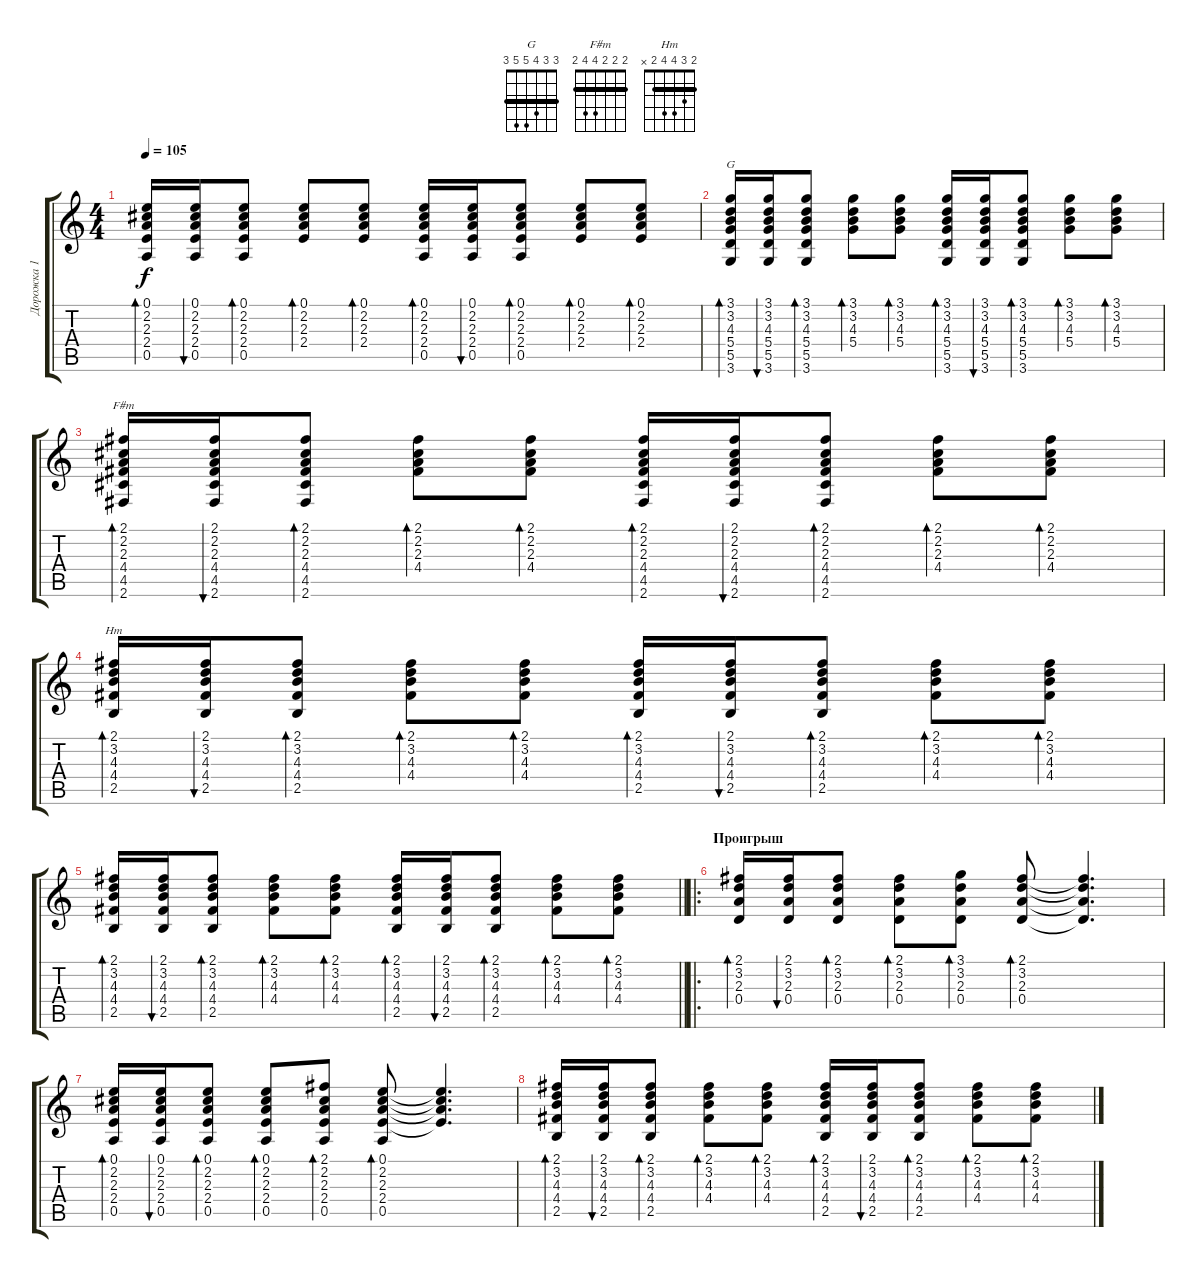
\track ("Дорожка 1" "Дорожка 1") {instrument acousticguitarsteel}
\staff {score tabs}
\tuning (E4 B3 G3 D3 A2 E2) {hide}
\chord ("G" 3 3 4 5 5 3) {barre 3}
\chord ("F#m" 2 2 2 4 4 2) {barre 2}
\chord ("Hm" 2 3 4 4 2 x) {barre 2}
\ts (4 4)
\tempo 105
\clef g2
\ks c
(0.1 2.2 2.3 2.4 0.5).16{bd 30 dy f} (0.1 2.2 2.3 2.4 0.5).16{bu 30} (0.1 2.2 2.3 2.4 0.5).8{bd 30} (0.1 2.2 2.3 2.4).8{bd 30} (0.1 2.2 2.3 2.4).8{bd 30} (0.1 2.2 2.3 2.4 0.5).16{bd 30} (0.1 2.2 2.3 2.4 0.5).16{bu 30} (0.1 2.2 2.3 2.4 0.5).8{bd 30} (0.1 2.2 2.3 2.4).8{bd 30} (0.1 2.2 2.3 2.4).8{bd 30} |
(3.1 3.2 4.3 5.4 5.5 3.6).16{bd 30 ch "G"} (3.1 3.2 4.3 5.4 5.5 3.6).16{bu 30} (3.1 3.2 4.3 5.4 5.5 3.6).8{bd 30} (3.1 3.2 4.3 5.4).8{bd 30} (3.1 3.2 4.3 5.4).8{bd 30} (3.1 3.2 4.3 5.4 5.5 3.6).16{bd 30} (3.1 3.2 4.3 5.4 5.5 3.6).16{bu 30} (3.1 3.2 4.3 5.4 5.5 3.6).8{bd 30} (3.1 3.2 4.3 5.4).8{bd 30} (3.1 3.2 4.3 5.4).8{bd 30} |
(2.1 2.2 2.3 4.4 4.5 2.6).16{bd 30 ch "F#m"} (2.1 2.2 2.3 4.4 4.5 2.6).16{bu 30} (2.1 2.2 2.3 4.4 4.5 2.6).8{bd 30} (2.1 2.2 2.3 4.4).8{bd 30} (2.1 2.2 2.3 4.4).8{bd 30} (2.1 2.2 2.3 4.4 4.5 2.6).16{bd 30} (2.1 2.2 2.3 4.4 4.5 2.6).16{bu 30} (2.1 2.2 2.3 4.4 4.5 2.6).8{bd 30} (2.1 2.2 2.3 4.4).8{bd 30} (2.1 2.2 2.3 4.4).8{bd 30} |
(2.1 3.2 4.3 4.4 2.5).16{bd 30 ch "Hm"} (2.1 3.2 4.3 4.4 2.5).16{bu 30} (2.1 3.2 4.3 4.4 2.5).8{bd 30} (2.1 3.2 4.3 4.4).8{bd 30} (2.1 3.2 4.3 4.4).8{bd 30} (2.1 3.2 4.3 4.4 2.5).16{bd 30} (2.1 3.2 4.3 4.4 2.5).16{bu 30} (2.1 3.2 4.3 4.4 2.5).8{bd 30} (2.1 3.2 4.3 4.4).8{bd 30} (2.1 3.2 4.3 4.4).8{bd 30} |
\barLineRight lightlight
(2.1 3.2 4.3 4.4 2.5).16{bd 30} (2.1 3.2 4.3 4.4 2.5).16{bu 30} (2.1 3.2 4.3 4.4 2.5).8{bd 30} (2.1 3.2 4.3 4.4).8{bd 30} (2.1 3.2 4.3 4.4).8{bd 30} (2.1 3.2 4.3 4.4 2.5).16{bd 30} (2.1 3.2 4.3 4.4 2.5).16{bu 30} (2.1 3.2 4.3 4.4 2.5).8{bd 30} (2.1 3.2 4.3 4.4).8{bd 30} (2.1 3.2 4.3 4.4).8{bd 30} |
\ro
\section ("" "Проигрыш")
(2.1 3.2 2.3 0.4).16{bd 30} (2.1 3.2 2.3 0.4).16{bu 30} (2.1 3.2 2.3 0.4).8{bd 30} (2.1 3.2 2.3 0.4).8{bd 30} (3.1 3.2 2.3 0.4).8{bd 30} (2.1 3.2 2.3 0.4).8{bd 30} (2.1{t} 3.2{t} 2.3{t} 0.4{t}).4{d} |
(0.1 2.2 2.3 2.4 0.5).16{bd 30} (0.1 2.2 2.3 2.4 0.5).16{bu 30} (0.1 2.2 2.3 2.4 0.5).8{bd 30} (0.1 2.2 2.3 2.4 0.5).8{bd 30} (2.1 2.2 2.3 2.4 0.5).8{bd 30} (0.1 2.2 2.3 2.4 0.5).8{bd 30} (0.1{t} 2.2{t} 2.3{t} 2.4{t}).4{d} |
(2.1 3.2 4.3 4.4 2.5).16{bd 30} (2.1 3.2 4.3 4.4 2.5).16{bu 30} (2.1 3.2 4.3 4.4 2.5).8{bd 30} (2.1 3.2 4.3 4.4).8{bd 30} (2.1 3.2 4.3 4.4).8{bd 30} (2.1 3.2 4.3 4.4 2.5).16{bd 30} (2.1 3.2 4.3 4.4 2.5).16{bu 30} (2.1 3.2 4.3 4.4 2.5).8{bd 30} (2.1 3.2 4.3 4.4).8{bd 30} (2.1 3.2 4.3 4.4).8{bd 30}
